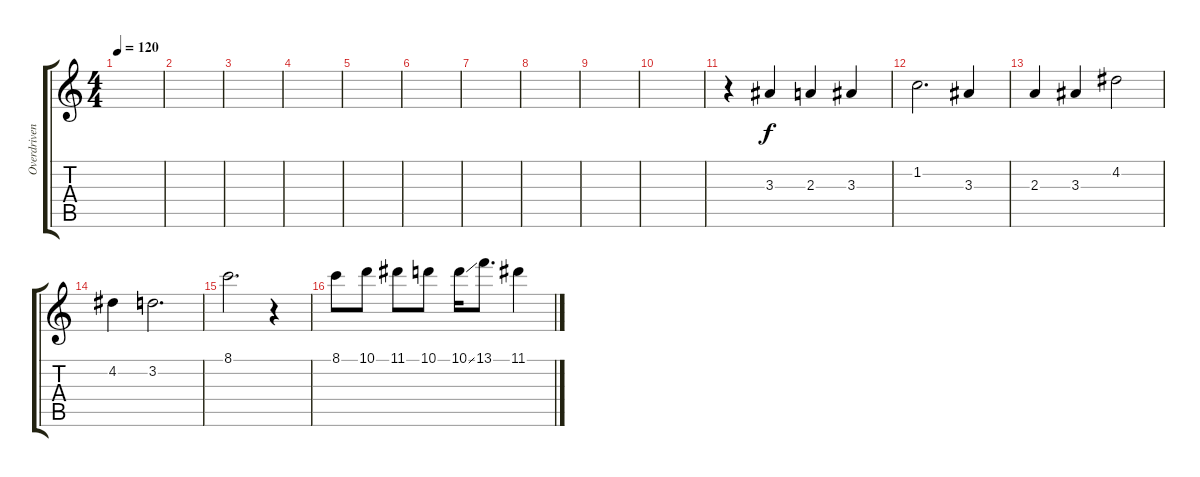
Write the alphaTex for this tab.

\track ("Overdriven Guitar" "Overdriven") {instrument overdrivenguitar}
\staff {score tabs}
\tuning (E4 B3 G3 D3 A2 E2) {hide}
\ts (4 4)
\tempo 120
\clef g2
\ks c
|
|
|
|
|
|
|
|
|
|
r.4 3.3.4 2.3.4 3.3.4 |
1.2.2{d} 3.3.4 |
2.3.4 3.3.4 4.2.2 |
4.2.4 3.2.2{d} |
8.1.2{d} r.4 |
8.1.8 10.1.8 11.1.8 10.1.8 10.1{ss}.16 13.1.8{d} 11.1.4
